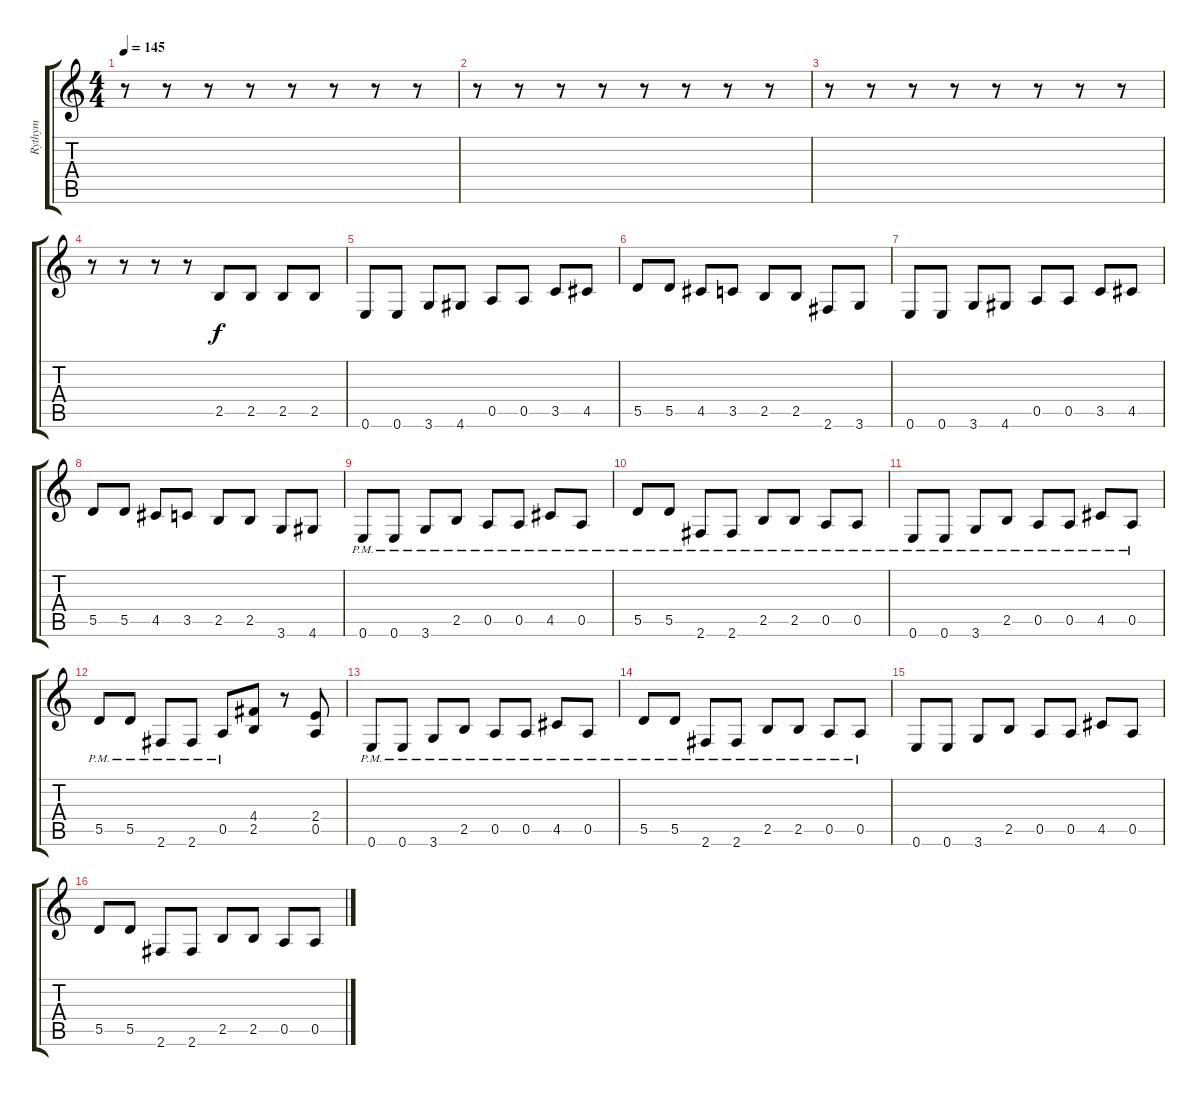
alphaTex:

\track ("Rythym" "Rythym") {instrument distortionguitar}
\staff {score tabs}
\tuning (E4 B3 G3 D3 A2 E2) {hide}
\ts (4 4)
\tempo 145
\clef g2
\ks c
r.8{dy f instrument distortionguitar} r.8 r.8 r.8 r.8 r.8 r.8 r.8 |
r.8 r.8 r.8 r.8 r.8 r.8 r.8 r.8 |
r.8 r.8 r.8 r.8 r.8 r.8 r.8 r.8 |
r.8 r.8 r.8 r.8 2.5.8 2.5.8 2.5.8 2.5.8 |
0.6.8 0.6.8 3.6.8 4.6.8 0.5.8 0.5.8 3.5.8 4.5.8 |
5.5.8 5.5.8 4.5.8 3.5.8 2.5.8 2.5.8 2.6.8 3.6.8 |
0.6.8 0.6.8 3.6.8 4.6.8 0.5.8 0.5.8 3.5.8 4.5.8 |
5.5.8 5.5.8 4.5.8 3.5.8 2.5.8 2.5.8 3.6.8 4.6.8 |
0.6{pm}.8 0.6{pm}.8 3.6{pm}.8 2.5{pm}.8 0.5{pm}.8 0.5{pm}.8 4.5{pm}.8 0.5{pm}.8 |
5.5{pm}.8 5.5{pm}.8 2.6{pm}.8 2.6{pm}.8 2.5{pm}.8 2.5{pm}.8 0.5{pm}.8 0.5{pm}.8 |
0.6{pm}.8 0.6{pm}.8 3.6{pm}.8 2.5{pm}.8 0.5{pm}.8 0.5{pm}.8 4.5{pm}.8 0.5{pm}.8 |
5.5{pm}.8 5.5{pm}.8 2.6{pm}.8 2.6{pm}.8 0.5{pm}.8 (4.4 2.5).8 r.8 (2.4 0.5).8 |
0.6{pm}.8 0.6{pm}.8 3.6{pm}.8 2.5{pm}.8 0.5{pm}.8 0.5{pm}.8 4.5{pm}.8 0.5{pm}.8 |
5.5{pm}.8 5.5{pm}.8 2.6{pm}.8 2.6{pm}.8 2.5{pm}.8 2.5{pm}.8 0.5{pm}.8 0.5{pm}.8 |
0.6.8 0.6.8 3.6.8 2.5.8 0.5.8 0.5.8 4.5.8 0.5.8 |
5.5.8 5.5.8 2.6.8 2.6.8 2.5.8 2.5.8 0.5.8 0.5.8
